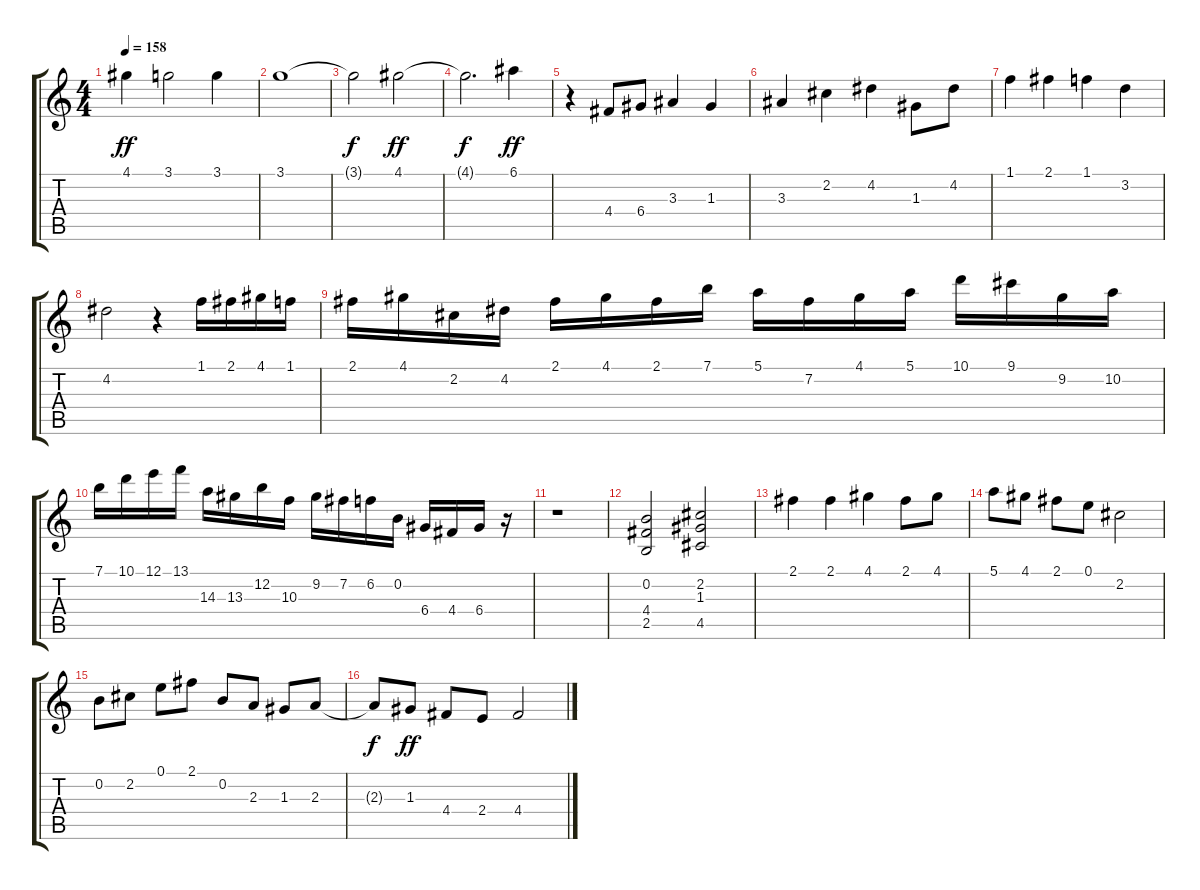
\track "" {instrument overdrivenguitar}
\staff {score tabs}
\tuning (E4 B3 G3 D3 A2 E2) {hide}
\ts (4 4)
\tempo 158
\clef g2
\ks c
4.1.4{dy ff} 3.1.2 3.1.4 |
3.1.1 |
3.1{t}.2{dy f} 4.1.2{dy ff} |
4.1{t}.2{d dy f} 6.1.4{dy ff} |
r.4 4.4.8 6.4.8 3.3.4 1.3.4 |
3.3.4 2.2.4 4.2.4 1.3.8 4.2.8 |
1.1.4 2.1.4 1.1.4 3.2.4 |
4.2.2 r.4 1.1.16 2.1.16 4.1.16 1.1.16 |
2.1.16 4.1.16 2.2.16 4.2.16 2.1.16 4.1.16 2.1.16 7.1.16 5.1.16 7.2.16 4.1.16 5.1.16 10.1.16 9.1.16 9.2.16 10.2.16 |
7.1.16 10.1.16 12.1.16 13.1.16 14.3.16 13.3.16 12.2.16 10.3.16 9.2.16 7.2.16 6.2.16 0.2.16 6.4.16 4.4.16 6.4.16 r.16 |
r.1 |
(0.2 4.4 2.5).2 (2.2 1.3 4.5).2 |
2.1.4 2.1.4 4.1.4 2.1.8 4.1.8 |
5.1.8 4.1.8 2.1.8 0.1.8 2.2.2 |
0.2.8 2.2.8 0.1.8 2.1.8 0.2.8 2.3.8 1.3.8 2.3.8 |
2.3{t}.8{dy f} 1.3.8{dy ff} 4.4.8 2.4.8 4.4.2
